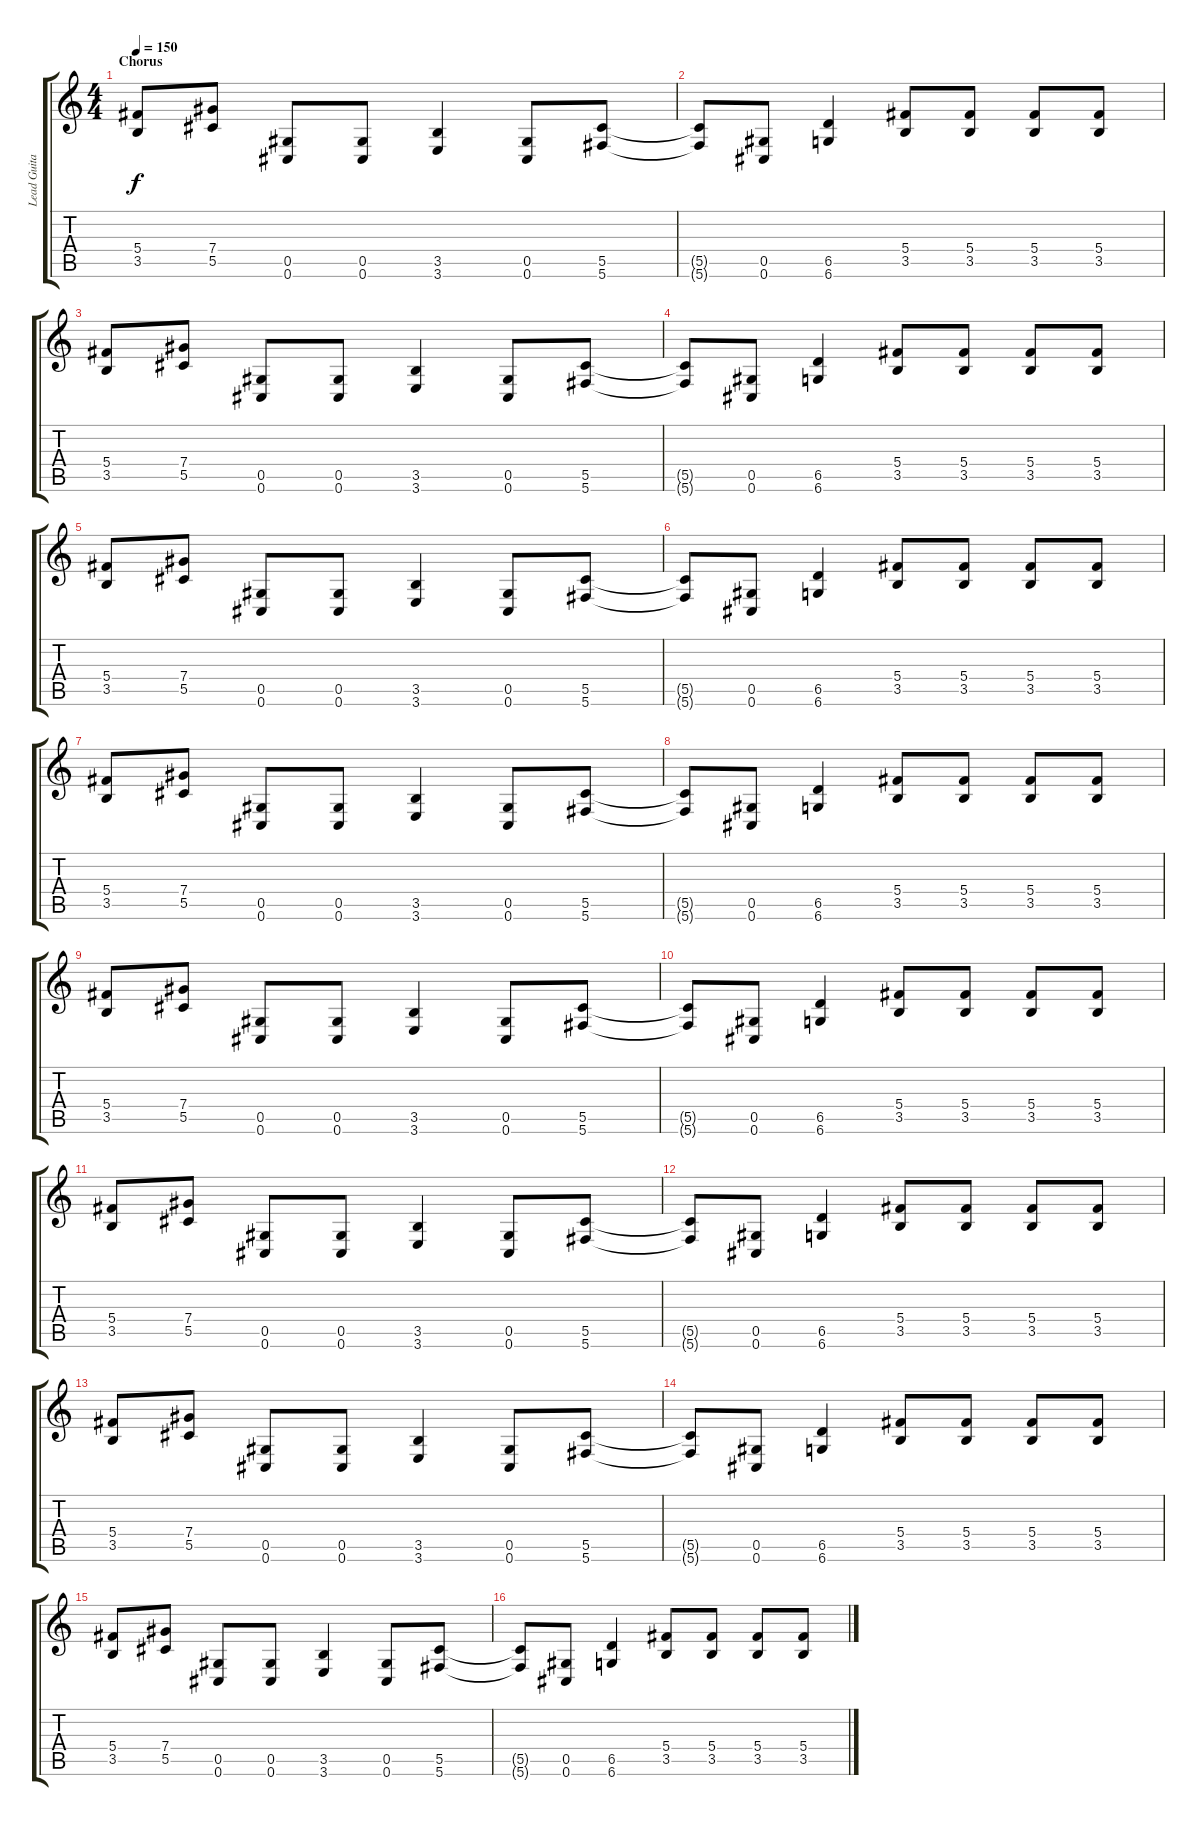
\track ("Lead Guitar" "Lead Guita") {instrument overdrivenguitar}
\staff {score tabs}
\tuning (Eb4 Bb3 Gb3 Db3 Ab2 Db2) {hide}
\ts (4 4)
\section ("" "Chorus")
\tempo 150
\clef g2
\ks c
(5.4 3.5).8{dy f} (7.4 5.5).8 (0.5 0.6).8 (0.5 0.6).8 (3.5 3.6).4 (0.5 0.6).8 (5.5 5.6).8 |
(5.5{t} 5.6{t}).8 (0.5 0.6).8 (6.5 6.6).4 (5.4 3.5).8 (5.4 3.5).8 (5.4 3.5).8 (5.4 3.5).8 |
(5.4 3.5).8 (7.4 5.5).8 (0.5 0.6).8 (0.5 0.6).8 (3.5 3.6).4 (0.5 0.6).8 (5.5 5.6).8 |
(5.5{t} 5.6{t}).8 (0.5 0.6).8 (6.5 6.6).4 (5.4 3.5).8 (5.4 3.5).8 (5.4 3.5).8 (5.4 3.5).8 |
(5.4 3.5).8 (7.4 5.5).8 (0.5 0.6).8 (0.5 0.6).8 (3.5 3.6).4 (0.5 0.6).8 (5.5 5.6).8 |
(5.5{t} 5.6{t}).8 (0.5 0.6).8 (6.5 6.6).4 (5.4 3.5).8 (5.4 3.5).8 (5.4 3.5).8 (5.4 3.5).8 |
(5.4 3.5).8 (7.4 5.5).8 (0.5 0.6).8 (0.5 0.6).8 (3.5 3.6).4 (0.5 0.6).8 (5.5 5.6).8 |
(5.5{t} 5.6{t}).8 (0.5 0.6).8 (6.5 6.6).4 (5.4 3.5).8 (5.4 3.5).8 (5.4 3.5).8 (5.4 3.5).8 |
(5.4 3.5).8 (7.4 5.5).8 (0.5 0.6).8 (0.5 0.6).8 (3.5 3.6).4 (0.5 0.6).8 (5.5 5.6).8 |
(5.5{t} 5.6{t}).8 (0.5 0.6).8 (6.5 6.6).4 (5.4 3.5).8 (5.4 3.5).8 (5.4 3.5).8 (5.4 3.5).8 |
(5.4 3.5).8 (7.4 5.5).8 (0.5 0.6).8 (0.5 0.6).8 (3.5 3.6).4 (0.5 0.6).8 (5.5 5.6).8 |
(5.5{t} 5.6{t}).8 (0.5 0.6).8 (6.5 6.6).4 (5.4 3.5).8 (5.4 3.5).8 (5.4 3.5).8 (5.4 3.5).8 |
(5.4 3.5).8 (7.4 5.5).8 (0.5 0.6).8 (0.5 0.6).8 (3.5 3.6).4 (0.5 0.6).8 (5.5 5.6).8 |
(5.5{t} 5.6{t}).8 (0.5 0.6).8 (6.5 6.6).4 (5.4 3.5).8 (5.4 3.5).8 (5.4 3.5).8 (5.4 3.5).8 |
(5.4 3.5).8 (7.4 5.5).8 (0.5 0.6).8 (0.5 0.6).8 (3.5 3.6).4 (0.5 0.6).8 (5.5 5.6).8 |
(5.5{t} 5.6{t}).8 (0.5 0.6).8 (6.5 6.6).4 (5.4 3.5).8 (5.4 3.5).8 (5.4 3.5).8 (5.4 3.5).8
